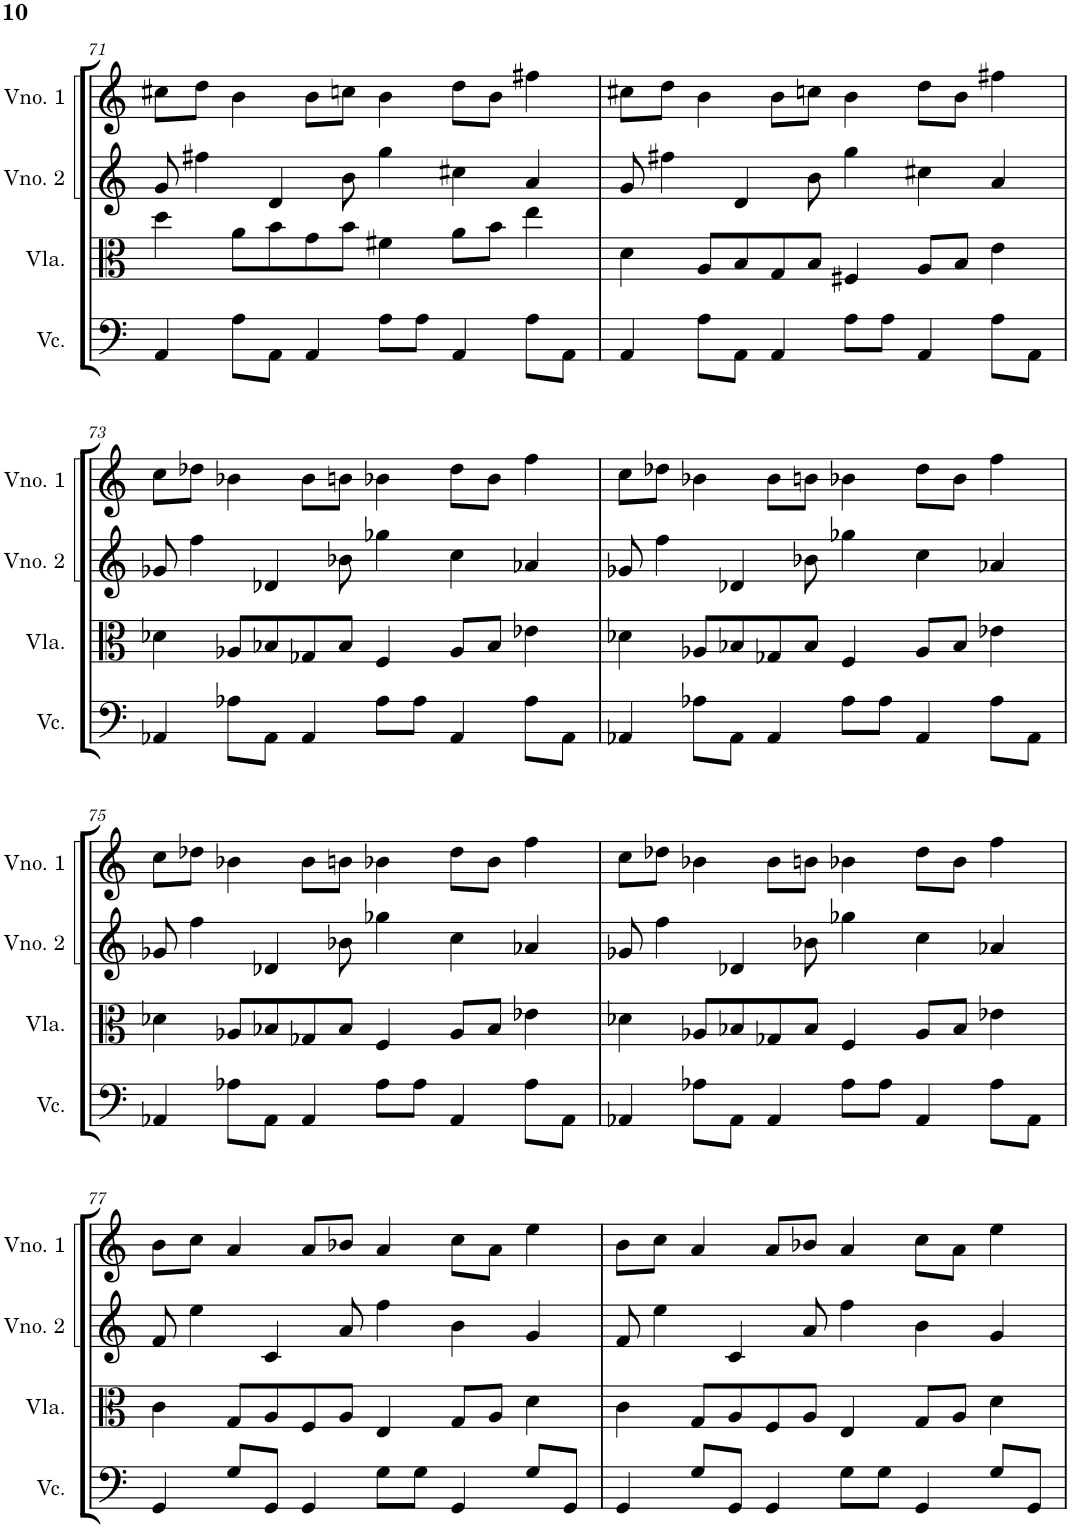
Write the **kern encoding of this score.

**kern	**kern	**kern	**kern
*part4	*part3	*part2	*part1
*staff4	*staff3	*staff2	*staff1
*I"Violoncelo	*I"Viola	*I"Violino 2	*I"Violino 1
*I'Vc.	*I'Vla.	*I'Vno. 2	*I'Vno. 1
!!LO:PB:g=z
*clefF4	*clefC3	*clefG2	*clefG2
*k[]	*k[]	*k[]	*k[]
*M6/4	*M6/4	*M6/4	*M6/4
=71	=71	=71	=71
4AA/	4dd\	8g/	8cc#X\L
.	.	4ff#X\	8dd\J
8A\L	8a\L	.	4b\
8AA\J	8b\	4d/	.
4AA/	8g\	.	8b\L
.	8b\J	8b\	8ccn\J
8A\L	4f#X\	4gg\	4b\
8A\J	.	.	.
4AA/	8a\L	4cc#X\	8dd\L
.	8b\J	.	8b\J
8A\L	4ee\	4a/	4ff#X\
8AA\J	.	.	.
=72	=72	=72	=72
4AA/	4d\	8g/	8cc#X\L
.	.	4ff#X\	8dd\J
8A\L	8A/L	.	4b\
8AA\J	8B/	4d/	.
4AA/	8G/	.	8b\L
.	8B/J	8b\	8ccn\J
8A\L	4F#X/	4gg\	4b\
8A\J	.	.	.
4AA/	8A/L	4cc#X\	8dd\L
.	8B/J	.	8b\J
8A\L	4e\	4a/	4ff#X\
8AA\J	.	.	.
!!LO:LB:g=z
=73	=73	=73	=73
4AA-X/	4d-X\	8g-X/	8cc\L
.	.	4ff\	8dd-X\J
8A-X\L	8A-X/L	.	4b-X\
8AA-\J	8B-X/	4d-X/	.
4AA-/	8G-X/	.	8b-\L
.	8B-/J	8b-X\	8bn\J
8A-\L	4F/	4gg-X\	4b-X\
8A-\J	.	.	.
4AA-/	8A-/L	4cc\	8dd-\L
.	8B-/J	.	8b-\J
8A-\L	4e-X\	4a-X/	4ff\
8AA-\J	.	.	.
=74	=74	=74	=74
4AA-X/	4d-X\	8g-X/	8cc\L
.	.	4ff\	8dd-X\J
8A-X\L	8A-X/L	.	4b-X\
8AA-\J	8B-X/	4d-X/	.
4AA-/	8G-X/	.	8b-\L
.	8B-/J	8b-X\	8bn\J
8A-\L	4F/	4gg-X\	4b-X\
8A-\J	.	.	.
4AA-/	8A-/L	4cc\	8dd-\L
.	8B-/J	.	8b-\J
8A-\L	4e-X\	4a-X/	4ff\
8AA-\J	.	.	.
!!LO:LB:g=z
=75	=75	=75	=75
4AA-X/	4d-X\	8g-X/	8cc\L
.	.	4ff\	8dd-X\J
8A-X\L	8A-X/L	.	4b-X\
8AA-\J	8B-X/	4d-X/	.
4AA-/	8G-X/	.	8b-\L
.	8B-/J	8b-X\	8bn\J
8A-\L	4F/	4gg-X\	4b-X\
8A-\J	.	.	.
4AA-/	8A-/L	4cc\	8dd-\L
.	8B-/J	.	8b-\J
8A-\L	4e-X\	4a-X/	4ff\
8AA-\J	.	.	.
=76	=76	=76	=76
4AA-X/	4d-X\	8g-X/	8cc\L
.	.	4ff\	8dd-X\J
8A-X\L	8A-X/L	.	4b-X\
8AA-\J	8B-X/	4d-X/	.
4AA-/	8G-X/	.	8b-\L
.	8B-/J	8b-X\	8bn\J
8A-\L	4F/	4gg-X\	4b-X\
8A-\J	.	.	.
4AA-/	8A-/L	4cc\	8dd-\L
.	8B-/J	.	8b-\J
8A-\L	4e-X\	4a-X/	4ff\
8AA-\J	.	.	.
!!LO:LB:g=z
=77	=77	=77	=77
4GG/	4c\	8f/	8b\L
.	.	4ee\	8cc\J
8G/L	8G/L	.	4a/
8GG/J	8A/	4c/	.
4GG/	8F/	.	8a/L
.	8A/J	8a/	8b-X/J
8G\L	4E/	4ff\	4a/
8G\J	.	.	.
4GG/	8G/L	4b\	8cc\L
.	8A/J	.	8a\J
8G/L	4d\	4g/	4ee\
8GG/J	.	.	.
=78	=78	=78	=78
4GG/	4c\	8f/	8b\L
.	.	4ee\	8cc\J
8G/L	8G/L	.	4a/
8GG/J	8A/	4c/	.
4GG/	8F/	.	8a/L
.	8A/J	8a/	8b-X/J
8G\L	4E/	4ff\	4a/
8G\J	.	.	.
4GG/	8G/L	4b\	8cc\L
.	8A/J	.	8a\J
8G/L	4d\	4g/	4ee\
8GG/J	.	.	.
=	=	=	=
*-	*-	*-	*-
